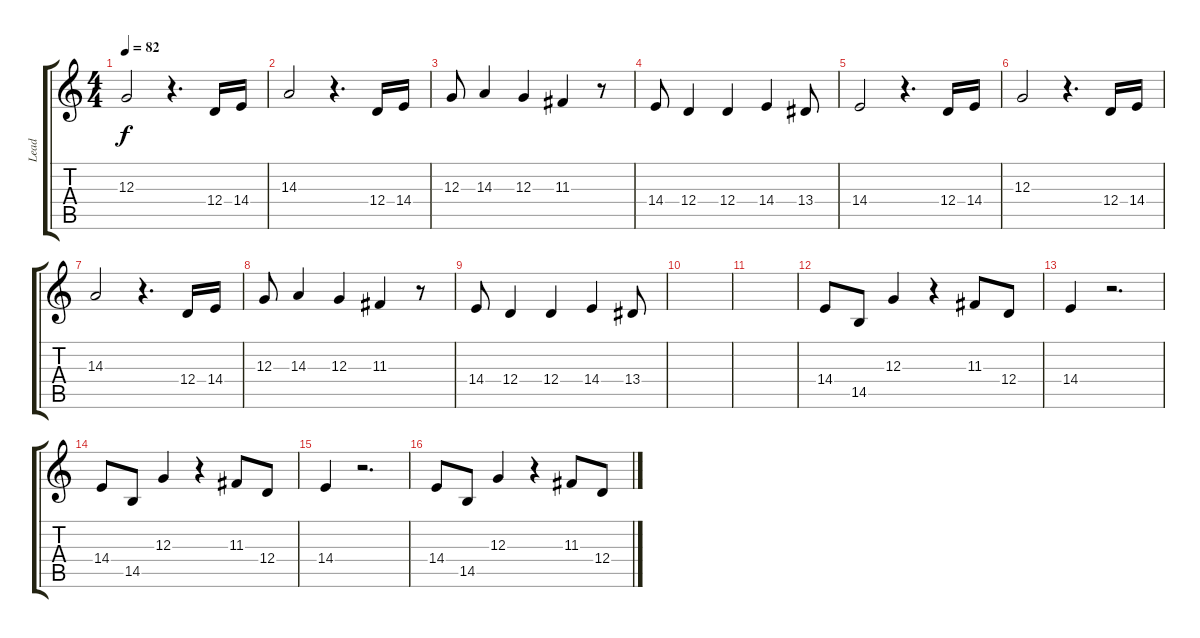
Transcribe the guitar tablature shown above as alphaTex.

\track ("Lead" "Lead") {instrument trumpet}
\staff {score tabs}
\tuning (E4 B3 G3 D3 A2 E2) {hide}
\ts (4 4)
\tempo 82
\clef g2
\ks c
12.3.2{dy f} r.4{d} 12.4.16 14.4.16 |
14.3.2 r.4{d} 12.4.16 14.4.16 |
12.3.8 14.3.4 12.3.4 11.3.4 r.8 |
14.4.8 12.4.4 12.4.4 14.4.4 13.4.8 |
14.4.2 r.4{d} 12.4.16 14.4.16 |
12.3.2 r.4{d} 12.4.16 14.4.16 |
14.3.2 r.4{d} 12.4.16 14.4.16 |
12.3.8 14.3.4 12.3.4 11.3.4 r.8 |
14.4.8 12.4.4 12.4.4 14.4.4 13.4.8 |
|
|
14.4.8 14.5.8 12.3.4 r.4 11.3.8 12.4.8 |
14.4.4 r.2{d} |
14.4.8 14.5.8 12.3.4 r.4 11.3.8 12.4.8 |
14.4.4 r.2{d} |
14.4.8 14.5.8 12.3.4 r.4 11.3.8 12.4.8
